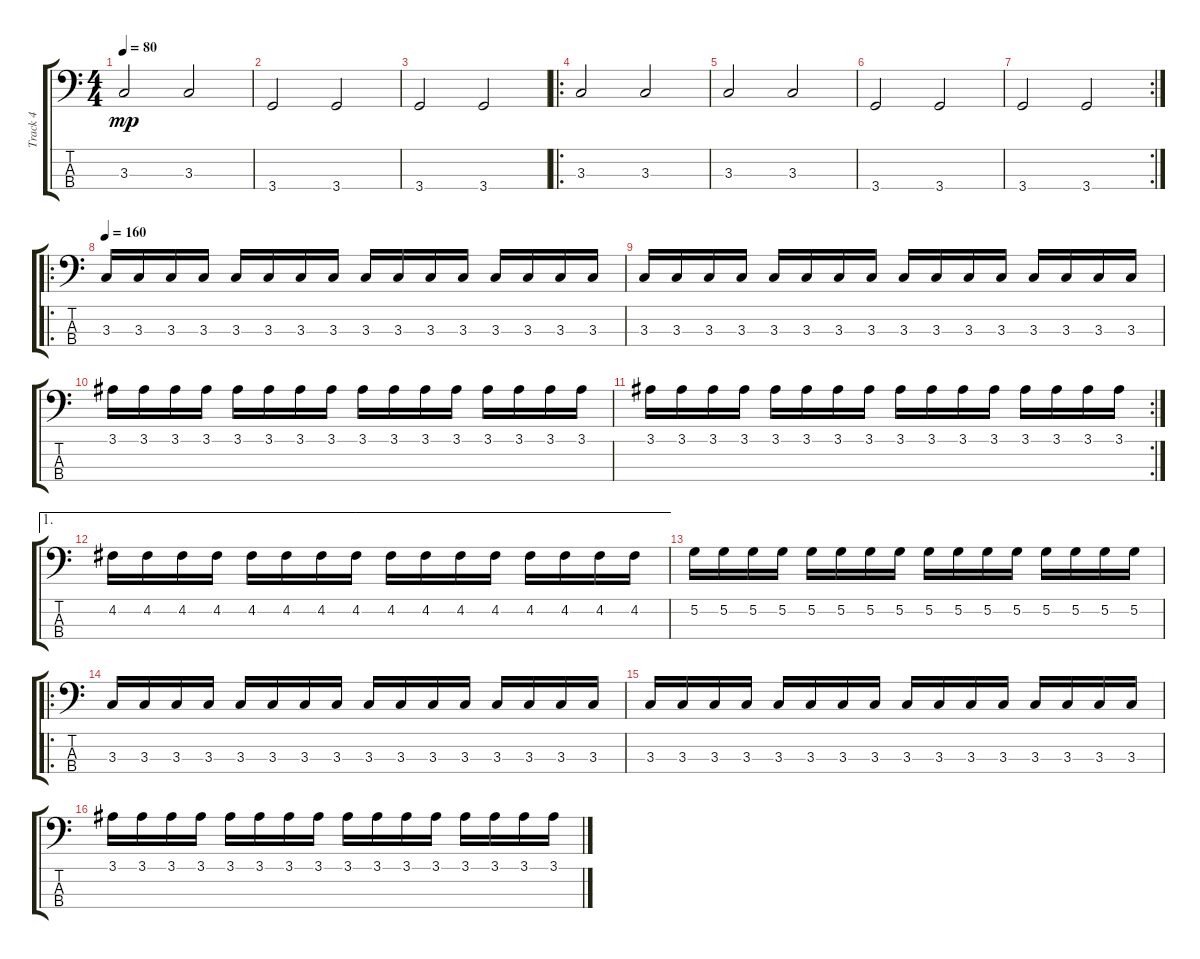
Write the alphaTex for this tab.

\track ("Track 4" "Track 4") {instrument electricbassfinger}
\staff {score tabs}
\tuning (G2 D2 A1 E1) {hide}
\ts (4 4)
\tempo 80
\clef f4
\ks c
3.3.2{dy mp} 3.3.2 |
3.4.2 3.4.2 |
3.4.2 3.4.2 |
\ro
3.3.2 3.3.2 |
3.3.2 3.3.2 |
3.4.2 3.4.2 |
\rc 2
3.4.2 3.4.2 |
\ro
\tempo 160
3.3.16 3.3.16 3.3.16 3.3.16 3.3.16 3.3.16 3.3.16 3.3.16 3.3.16 3.3.16 3.3.16 3.3.16 3.3.16 3.3.16 3.3.16 3.3.16 |
3.3.16 3.3.16 3.3.16 3.3.16 3.3.16 3.3.16 3.3.16 3.3.16 3.3.16 3.3.16 3.3.16 3.3.16 3.3.16 3.3.16 3.3.16 3.3.16 |
3.1.16 3.1.16 3.1.16 3.1.16 3.1.16 3.1.16 3.1.16 3.1.16 3.1.16 3.1.16 3.1.16 3.1.16 3.1.16 3.1.16 3.1.16 3.1.16 |
\rc 2
3.1.16 3.1.16 3.1.16 3.1.16 3.1.16 3.1.16 3.1.16 3.1.16 3.1.16 3.1.16 3.1.16 3.1.16 3.1.16 3.1.16 3.1.16 3.1.16 |
\ae 1
4.2.16 4.2.16 4.2.16 4.2.16 4.2.16 4.2.16 4.2.16 4.2.16 4.2.16 4.2.16 4.2.16 4.2.16 4.2.16 4.2.16 4.2.16 4.2.16 |
5.2.16 5.2.16 5.2.16 5.2.16 5.2.16 5.2.16 5.2.16 5.2.16 5.2.16 5.2.16 5.2.16 5.2.16 5.2.16 5.2.16 5.2.16 5.2.16 |
\ro
3.3.16 3.3.16 3.3.16 3.3.16 3.3.16 3.3.16 3.3.16 3.3.16 3.3.16 3.3.16 3.3.16 3.3.16 3.3.16 3.3.16 3.3.16 3.3.16 |
3.3.16 3.3.16 3.3.16 3.3.16 3.3.16 3.3.16 3.3.16 3.3.16 3.3.16 3.3.16 3.3.16 3.3.16 3.3.16 3.3.16 3.3.16 3.3.16 |
3.1.16 3.1.16 3.1.16 3.1.16 3.1.16 3.1.16 3.1.16 3.1.16 3.1.16 3.1.16 3.1.16 3.1.16 3.1.16 3.1.16 3.1.16 3.1.16
